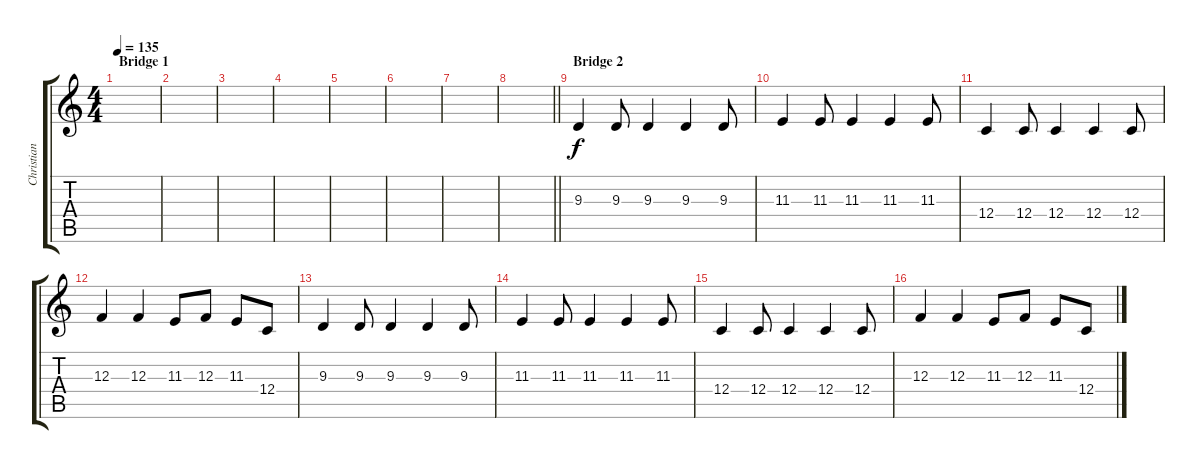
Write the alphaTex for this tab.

\track ("Christian Lorenz Harmony" "Christian ") {instrument lead2sawtooth}
\staff {score tabs}
\tuning (D4 A3 F3 C3 G2 C2) {hide}
\ts (4 4)
\section ("" "Bridge 1")
\tempo 135
\clef g2
\ks c
|
|
|
|
|
|
|
\barLineRight lightlight
|
\section ("" "Bridge 2")
9.3.4 9.3.8 9.3.4 9.3.4 9.3.8 |
11.3.4 11.3.8 11.3.4 11.3.4 11.3.8 |
12.4.4 12.4.8 12.4.4 12.4.4 12.4.8 |
12.3.4 12.3.4 11.3.8 12.3.8 11.3.8 12.4.8 |
9.3.4 9.3.8 9.3.4 9.3.4 9.3.8 |
11.3.4 11.3.8 11.3.4 11.3.4 11.3.8 |
12.4.4 12.4.8 12.4.4 12.4.4 12.4.8 |
12.3.4 12.3.4 11.3.8 12.3.8 11.3.8 12.4.8
